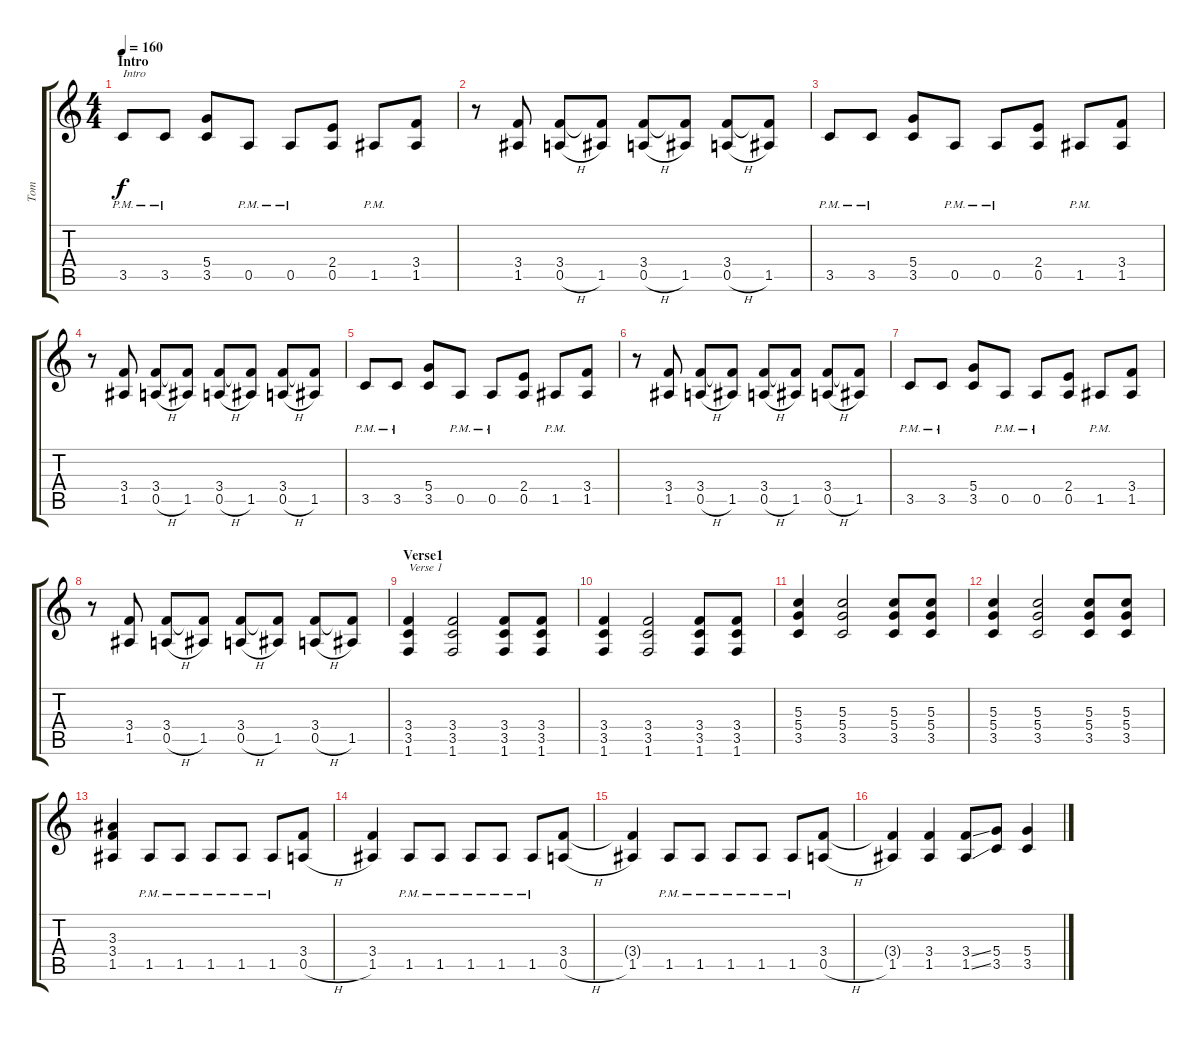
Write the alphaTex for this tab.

\track ("Tom" "Tom") {instrument distortionguitar}
\staff {score tabs}
\tuning (E4 B3 G3 D3 A2 E2) {hide}
\ts (4 4)
\section ("" "Intro")
\tempo 160
\clef g2
\ks c
3.5{pm}.8{txt "Intro" dy f instrument distortionguitar} 3.5{pm}.8 (5.4 3.5).8 0.5{pm}.8 0.5{pm}.8 (2.4 0.5).8 1.5{pm}.8 (3.4 1.5).8 |
r.8 (3.4 1.5).8 (3.4 0.5{h}).8 (3.4{t} 1.5).8 (3.4 0.5{h}).8 (3.4{t} 1.5).8 (3.4 0.5{h}).8 (3.4{t} 1.5).8 |
3.5{pm}.8 3.5{pm}.8 (5.4 3.5).8 0.5{pm}.8 0.5{pm}.8 (2.4 0.5).8 1.5{pm}.8 (3.4 1.5).8 |
r.8 (3.4 1.5).8 (3.4 0.5{h}).8 (3.4{t} 1.5).8 (3.4 0.5{h}).8 (3.4{t} 1.5).8 (3.4 0.5{h}).8 (3.4{t} 1.5).8 |
3.5{pm}.8 3.5{pm}.8 (5.4 3.5).8 0.5{pm}.8 0.5{pm}.8 (2.4 0.5).8 1.5{pm}.8 (3.4 1.5).8 |
r.8 (3.4 1.5).8 (3.4 0.5{h}).8 (3.4{t} 1.5).8 (3.4 0.5{h}).8 (3.4{t} 1.5).8 (3.4 0.5{h}).8 (3.4{t} 1.5).8 |
3.5{pm}.8 3.5{pm}.8 (5.4 3.5).8 0.5{pm}.8 0.5{pm}.8 (2.4 0.5).8 1.5{pm}.8 (3.4 1.5).8 |
r.8 (3.4 1.5).8 (3.4 0.5{h}).8 (3.4{t} 1.5).8 (3.4 0.5{h}).8 (3.4{t} 1.5).8 (3.4 0.5{h}).8 (3.4{t} 1.5).8 |
\section ("" "Verse1")
(3.4 3.5 1.6).4{txt "Verse 1"} (3.4 3.5 1.6).2 (3.4 3.5 1.6).8 (3.4 3.5 1.6).8 |
(3.4 3.5 1.6).4 (3.4 3.5 1.6).2 (3.4 3.5 1.6).8 (3.4 3.5 1.6).8 |
(5.3 5.4 3.5).4 (5.3 5.4 3.5).2 (5.3 5.4 3.5).8 (5.3 5.4 3.5).8 |
(5.3 5.4 3.5).4 (5.3 5.4 3.5).2 (5.3 5.4 3.5).8 (5.3 5.4 3.5).8 |
(3.3 3.4 1.5).4 1.5{pm}.8 1.5{pm}.8 1.5{pm}.8 1.5{pm}.8 1.5{pm}.8 (3.4 0.5{h}).8 |
(3.4 1.5).4 1.5{pm}.8 1.5{pm}.8 1.5{pm}.8 1.5{pm}.8 1.5{pm}.8 (3.4 0.5{h}).8 |
(3.4{t} 1.5).4 1.5{pm}.8 1.5{pm}.8 1.5{pm}.8 1.5{pm}.8 1.5{pm}.8 (3.4 0.5{h}).8 |
(3.4{t} 1.5).4 (3.4 1.5).4 (3.4{ss} 1.5{ss}).8 (5.4 3.5).8 (5.4 3.5).4
